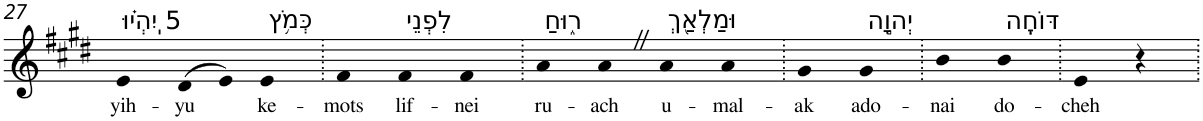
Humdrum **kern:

**kern	**text
*part1	*part1
*staff1	*staff1
*I"Piano	*
*I'Pno	*
!!LO:PB:g=z
*clefG2	*
*k[f#c#g#d#]	*
*E:	*
=27	=27
!LO:TX:a:t=5 יִֽהְי֗וּ	!
!	!LO:LY:b
4e	yih-
!	!LO:LY:b
(>8d#	-yu
8e)	.
!LO:TX:a:t=כְּמֹ֥ץ	!
!	!LO:LY:b
4e	ke-
=28.	=28.
!	!LO:LY:b
4f#	-mots
!LO:TX:a:t=לִפְנֵי	!
!	!LO:LY:b
4f#	lif-
!	!LO:LY:b
4f#	-nei
=29.	=29.
!LO:TX:a:t=ר֑וּחַ	!
!	!LO:LY:b
4a	ru-
!	!LO:LY:b
4aZ	-ach
!LO:TX:a:t=וּמַלְאַ֖ךְ	!
!	!LO:LY:b
4a	u-
!	!LO:LY:b
4a	-mal-
=30.	=30.
!	!LO:LY:b
4g#	-ak
!LO:TX:a:t=יְהוָ֣ה	!
!	!LO:LY:b
4g#	ado-
=31.	=31.
!	!LO:LY:b
4b	-nai
!LO:TX:a:t=דּוֹחֶֽה	!
!	!LO:LY:b
4b	do-
=32.	=32.
!	!LO:LY:b
4e	-cheh
4r	.
=.	=.
*-	*-
